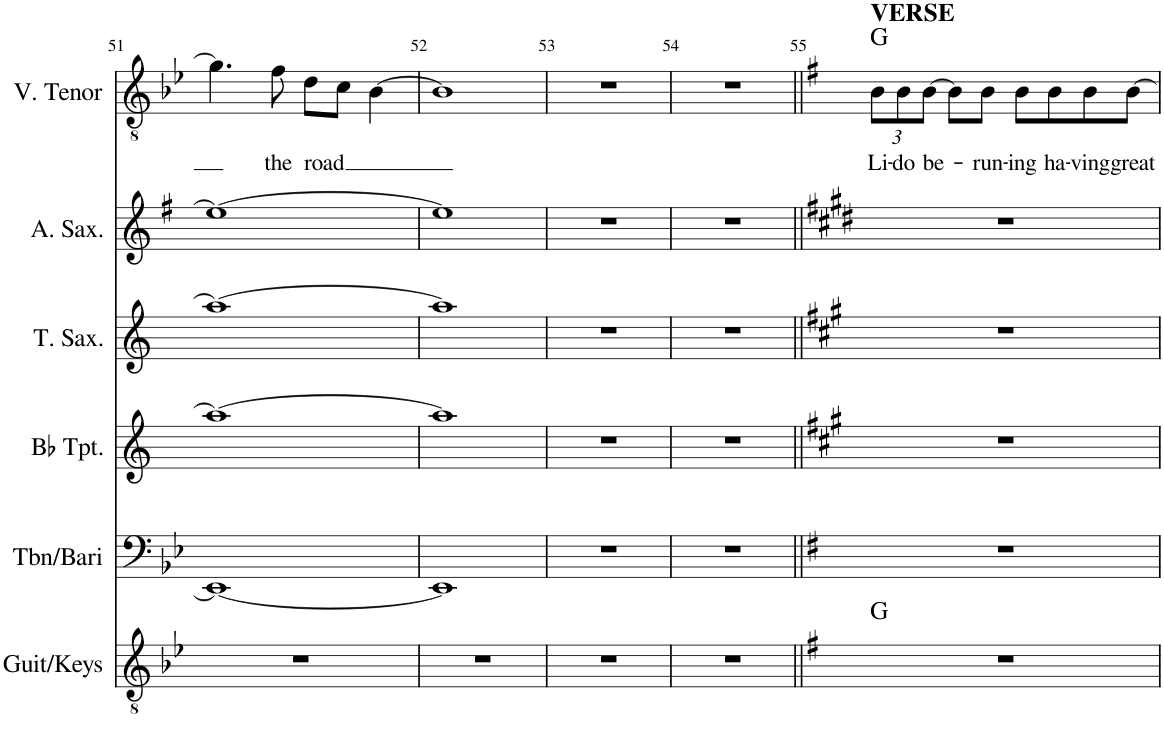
**kern	**harte	**kern	**kern	**kern	**kern	**kern	**text	**harte
*part6	*part6	*part5	*part4	*part3	*part2	*part1	*part1	*part1
*staff6	*	*staff5	*staff4	*staff3	*staff2	*staff1	*staff1	*
*I"Guit/Keys	*	*I"Tbn/Bari	*I"Bb Trumpet	*I"Tenor Saxophone	*I"Alto Saxophone	*I"V. Tenor	*	*
*I'Guit/Keys	*	*I'Tbn/Bari	*I'Bb Tpt.	*I'T. Sax.	*I'A. Sax.	*I'V. Tenor	*	*
!!LO:PB:g=z
*clefGv2	*	*clefF4	*clefG2	*clefG2	*clefG2	*clefGv2	*	*
*	*	*	*Trd1c2	*Trd8c14	*Trd5c9	*	*	*
*k[b-e-]	*	*k[b-e-]	*k[]	*k[]	*k[f#]	*k[b-e-]	*	*
*M4/4	*	*M4/4	*M4/4	*M4/4	*M4/4	*M4/4	*	*
=51	=51	=51	=51	=51	=51	=51	=51	=51
1r	.	1EE-_	1aa_	1aa_	1ee_	4.g\]	.	.
!	!	!	!	!	!	!	!LO:LY:b	!
.	.	.	.	.	.	8f\	the	.
!	!	!	!	!	!	!	!LO:LY:b	!
.	.	.	.	.	.	8d\L	road	.
.	.	.	.	.	.	8c\J	.	.
.	.	.	.	.	.	[4B-\	.	.
=52	=52	=52	=52	=52	=52	=52	=52	=52
1r	.	1EE-]	1aa]	1aa]	1ee]	1B-]	.	.
=53	=53	=53	=53	=53	=53	=53	=53	=53
1r	.	1r	1r	1r	1r	1r	.	.
=54	=54	=54	=54	=54	=54	=54	=54	=54
1r	.	1r	1r	1r	1r	1r	.	.
=55||	=55||	=55||	=55||	=55||	=55||	=55||	=55||	=55||
*k[f#]	*	*k[f#]	*k[f#c#g#]	*k[f#c#g#]	*k[f#c#g#d#]	*k[f#]	*	*
*	*	*	*	*	*	*Xbrackettup	*	*
!	!	!	!	!	!	!LO:TX:a:B:t=VERSE	!	!
!	!	!	!	!	!	!	!LO:LY:b	!
1r	G:maj	1r	1r	1r	1r	12B\L	Li-	G:maj
!	!	!	!	!	!	!	!LO:LY:b	!
.	.	.	.	.	.	12B\	-do	.
!	!	!	!	!	!	!	!LO:LY:b	!
.	.	.	.	.	.	[12B\J	be-	.
.	.	.	.	.	.	8B\L]	.	.
!	!	!	!	!	!	!	!LO:LY:b	!
.	.	.	.	.	.	8B\J	-run-	.
!	!	!	!	!	!	!	!LO:LY:b	!
.	.	.	.	.	.	8B\L	-ing	.
!	!	!	!	!	!	!	!LO:LY:b	!
.	.	.	.	.	.	8B\	ha-	.
!	!	!	!	!	!	!	!LO:LY:b	!
.	.	.	.	.	.	8B\	-ving	.
!	!	!	!	!	!	!	!LO:LY:b	!
.	.	.	.	.	.	[8B\J	great	.
=	=	=	=	=	=	=	=	=
*-	*-	*-	*-	*-	*-	*-	*-	*-
